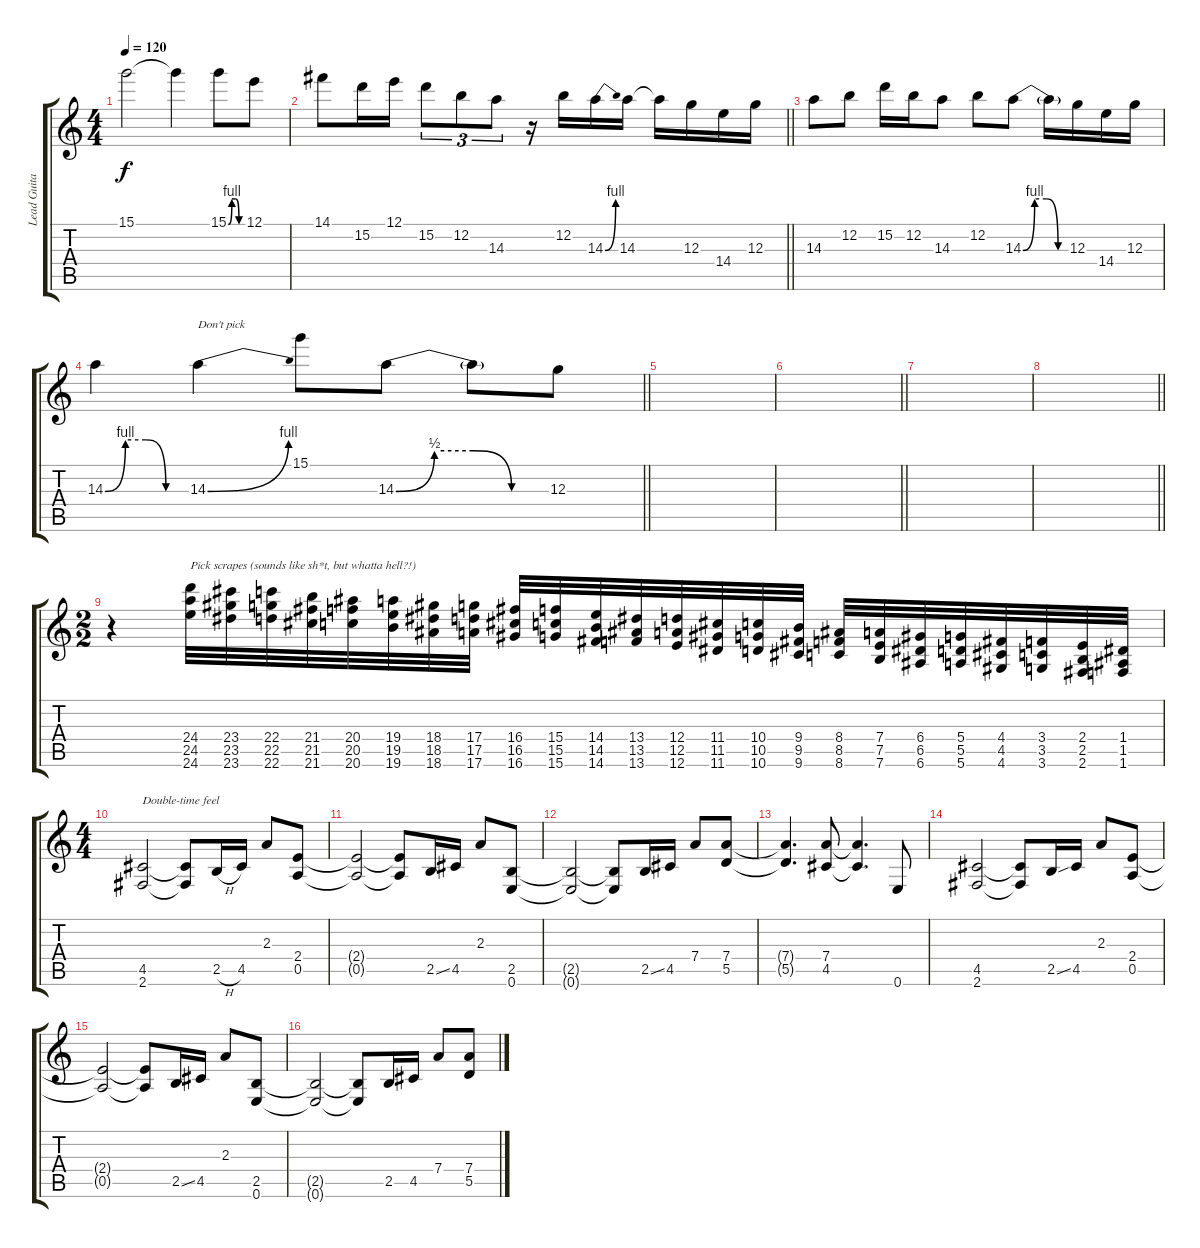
\track ("Lead Guitarist(Aashik)" "Lead Guita") {instrument distortionguitar}
\staff {score tabs}
\tuning (E4 B3 G3 D3 A2 E2) {hide}
\ts (4 4)
\tempo 120
\clef g2
\ks c
15.1{t}.2{dy f} 15.1{t}.4 15.1{be (custom 0 0 15 4 30 4 45 0 60 0)}.8 12.1.8 |
\barLineRight lightlight
14.1.8 15.2.16 12.1.16 15.2.8{tu (3 2)} 12.2.8{tu (3 2)} 14.3.8{tu (3 2)} r.16 12.2.16 14.3{be (bend 0 0 60 4)}.16 14.3.16 14.3{t}.16 12.3.16 14.4.16 12.3.16 |
14.3.8 12.2.8 15.2.16 12.2.16 14.3.8 12.2.8 14.3{be (custom 0 0 15 4 30 4 45 0 60 0)}.8 14.3{t}.16 12.3.16 14.4.16 12.3.16 |
\barLineRight lightlight
14.3{be (custom 0 0 15 4 30 4 45 0 60 0)}.4 14.3{be (bend 0 0 60 4)}.4{txt "Don't pick"} 15.1.8 14.3{be (custom 0 0 15 2 30 2 45 0 60 0)}.8 14.3{t}.8 12.3.8 |
|
\barLineRight lightlight
|
|
\barLineRight lightlight
|
\ts (2 2)
r.4 (24.4 24.5 24.6).32{txt "Pick scrapes (sounds like sh*t, but whatta hell?!)" instrument guitarfretnoise} (23.4 23.5 23.6).32 (22.4 22.5 22.6).32 (21.4 21.5 21.6).32 (20.4 20.5 20.6).32 (19.4 19.5 19.6).32 (18.4 18.5 18.6).32 (17.4 17.5 17.6).32 (16.4 16.5 16.6).32 (15.4 15.5 15.6).32 (14.4 14.5 14.6).32 (13.4 13.5 13.6).32 (12.4 12.5 12.6).32 (11.4 11.5 11.6).32 (10.4 10.5 10.6).32 (9.4 9.5 9.6).32 (8.4 8.5 8.6).32 (7.4 7.5 7.6).32 (6.4 6.5 6.6).32 (5.4 5.5 5.6).32 (4.4 4.5 4.6).32 (3.4 3.5 3.6).32 (2.4 2.5 2.6).32 (1.4 1.5 1.6).32 |
\ts (4 4)
(4.5 2.6).2{txt "Double-time feel" instrument distortionguitar} (4.5{t} 2.6{t}).8 2.5{h}.16 4.5.16 2.3.8 (2.4 0.5).8 |
(2.4{t} 0.5{t}).2 (2.4{t} 0.5{t}).8 2.5{ss}.16 4.5.16 2.3.8 (2.5 0.6).8 |
(2.5{t} 0.6{t}).2 (2.5{t} 0.6{t}).8 2.5{ss}.16 4.5.16 7.4.8 (7.4 5.5).8 |
(7.4{t} 5.5{t}).4{d} (7.4 4.5).8 (7.4{t} 4.5{t}).4{d} 0.6.8 |
(4.5 2.6).2 (4.5{t} 2.6{t}).8 2.5{ss}.16 4.5.16 2.3.8 (2.4 0.5).8 |
(2.4{t} 0.5{t}).2 (2.4{t} 0.5{t}).8 2.5{ss}.16 4.5.16 2.3.8 (2.5 0.6).8 |
(2.5{t} 0.6{t}).2 (2.5{t} 0.6{t}).8 2.5.16 4.5.16 7.4.8 (7.4 5.5).8
